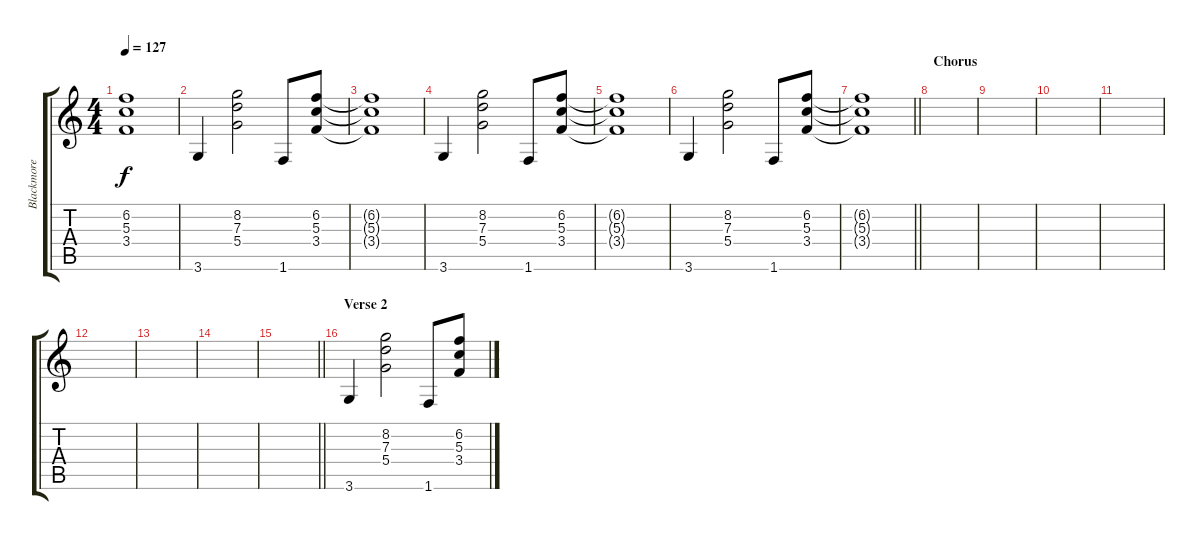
\track ("Blackmore Rhythm" "Blackmore ") {instrument overdrivenguitar}
\staff {score tabs}
\tuning (E4 B3 G3 D3 A2 E2) {hide}
\ts (4 4)
\tempo 127
\clef g2
\ks c
(6.2{t} 5.3{t} 3.4{t}).1{dy f} |
3.6.4 (8.2 7.3 5.4).2 1.6.8 (6.2 5.3 3.4).8 |
(6.2{t} 5.3{t} 3.4{t}).1 |
3.6.4 (8.2 7.3 5.4).2 1.6.8 (6.2 5.3 3.4).8 |
(6.2{t} 5.3{t} 3.4{t}).1 |
3.6.4 (8.2 7.3 5.4).2 1.6.8 (6.2 5.3 3.4).8 |
\barLineRight lightlight
(6.2{t} 5.3{t} 3.4{t}).1 |
\section ("" "Chorus")
|
|
|
|
|
|
|
\barLineRight lightlight
|
\section ("" "Verse 2")
3.6.4 (8.2 7.3 5.4).2 1.6.8 (6.2 5.3 3.4).8
